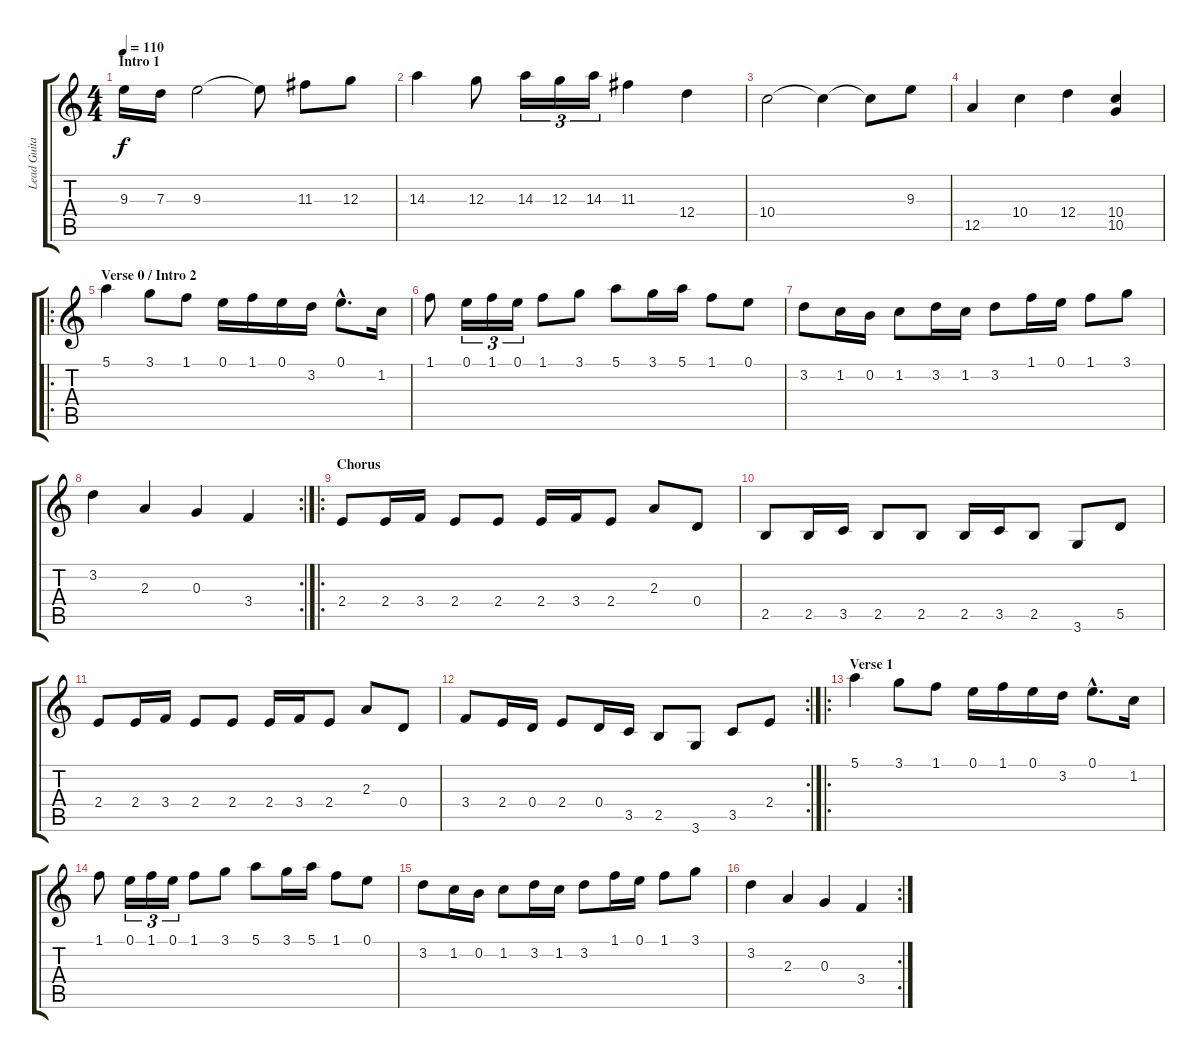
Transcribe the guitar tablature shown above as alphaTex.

\track ("Lead Guitar" "Lead Guita") {instrument overdrivenguitar}
\staff {score tabs}
\tuning (E4 B3 G3 D3 A2 E2) {hide}
\ts (4 4)
\section ("" "Intro 1")
\tempo 110
\clef g2
\ks c
9.3.16{dy f instrument overdrivenguitar} 7.3.16 9.3.2 9.3{t}.8 11.3.8 12.3.8 |
14.3.4 12.3.8 14.3.16{tu (3 2)} 12.3.16{tu (3 2)} 14.3.16{tu (3 2)} 11.3.4 12.4.4 |
10.4.2 10.4{t}.4 10.4{t}.8 9.3.8 |
12.5.4 10.4.4 12.4.4 (10.4 10.5).4 |
\ro
\section ("" "Verse 0 / Intro 2")
5.1.4 3.1.8 1.1.8 0.1.16 1.1.16 0.1.16 3.2.16 0.1{hac}.8{d} 1.2.16 |
1.1.8 0.1.16{tu (3 2)} 1.1.16{tu (3 2)} 0.1.16{tu (3 2)} 1.1.8 3.1.8 5.1.8 3.1.16 5.1.16 1.1.8 0.1.8 |
3.2.8 1.2.16 0.2.16 1.2.8 3.2.16 1.2.16 3.2.8 1.1.16 0.1.16 1.1.8 3.1.8 |
\rc 2
3.2.4 2.3.4 0.3.4 3.4.4 |
\ro
\section ("" "Chorus")
2.4.8 2.4.16 3.4.16 2.4.8 2.4.8 2.4.16 3.4.16 2.4.8 2.3.8 0.4.8 |
2.5.8 2.5.16 3.5.16 2.5.8 2.5.8 2.5.16 3.5.16 2.5.8 3.6.8 5.5.8 |
2.4.8 2.4.16 3.4.16 2.4.8 2.4.8 2.4.16 3.4.16 2.4.8 2.3.8 0.4.8 |
\rc 2
3.4.8 2.4.16 0.4.16 2.4.8 0.4.16 3.5.16 2.5.8 3.6.8 3.5.8 2.4.8 |
\ro
\section ("" "Verse 1")
5.1.4 3.1.8 1.1.8 0.1.16 1.1.16 0.1.16 3.2.16 0.1{hac}.8{d} 1.2.16 |
1.1.8 0.1.16{tu (3 2)} 1.1.16{tu (3 2)} 0.1.16{tu (3 2)} 1.1.8 3.1.8 5.1.8 3.1.16 5.1.16 1.1.8 0.1.8 |
3.2.8 1.2.16 0.2.16 1.2.8 3.2.16 1.2.16 3.2.8 1.1.16 0.1.16 1.1.8 3.1.8 |
\rc 2
3.2.4 2.3.4 0.3.4 3.4.4
